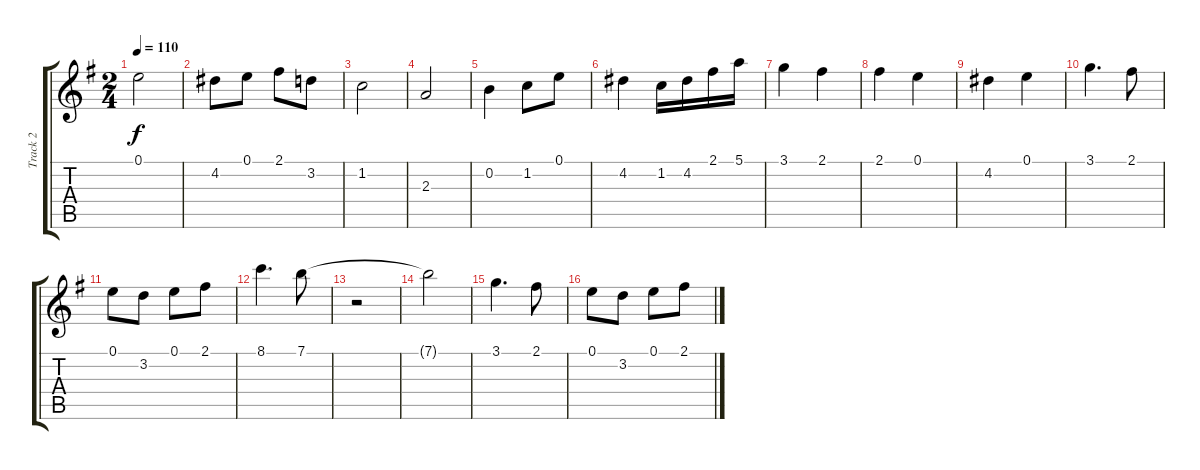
\track ("Track 2" "Track 2") {instrument acousticguitarnylon}
\staff {score tabs}
\tuning (E4 B3 G3 D3 A2 E2) {hide}
\ts (2 4)
\tempo 110
\clef g2
\ks g
0.1.2{dy f} |
4.2.8 0.1.8 2.1.8 3.2.8 |
1.2.2 |
2.3.2 |
0.2.4 1.2.8 0.1.8 |
4.2.4 1.2.16 4.2.16 2.1.16 5.1.16 |
3.1.4 2.1.4 |
2.1.4 0.1.4 |
4.2.4 0.1.4 |
3.1.4{d} 2.1.8 |
0.1.8 3.2.8 0.1.8 2.1.8 |
8.1.4{d} 7.1.8 |
r.2 |
7.1{t}.2 |
3.1.4{d} 2.1.8 |
0.1.8 3.2.8 0.1.8 2.1.8
